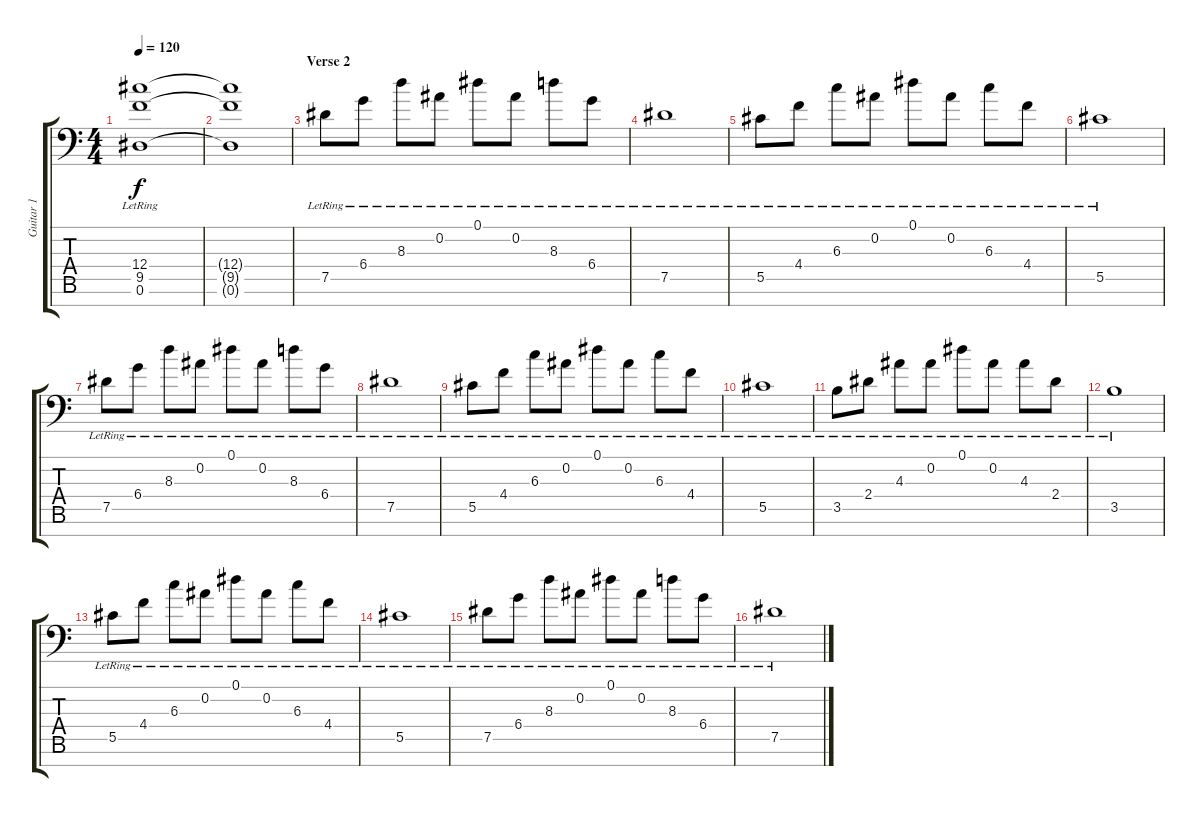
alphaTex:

\track ("Guitar 1" "Guitar 1") {instrument electricguitarjazz}
\staff {score tabs}
\tuning (Eb4 Bb3 Gb3 Db3 Ab2 Eb2 Bb1) {hide}
\ts (4 4)
\tempo 120
\clef f4
\ks c
(12.4{lr} 9.5{lr} 0.6{lr}).1{dy f} |
(12.4{t} 9.5{t} 0.6{t}).1 |
\section ("" "Verse 2")
7.5{lr}.8 6.4{lr}.8 8.3{lr}.8 0.2{lr}.8 0.1{lr}.8 0.2{lr}.8 8.3{lr}.8 6.4{lr}.8 |
7.5{lr}.1 |
5.5{lr}.8 4.4{lr}.8 6.3{lr}.8 0.2{lr}.8 0.1{lr}.8 0.2{lr}.8 6.3{lr}.8 4.4{lr}.8 |
5.5{lr}.1 |
7.5{lr}.8 6.4{lr}.8 8.3{lr}.8 0.2{lr}.8 0.1{lr}.8 0.2{lr}.8 8.3{lr}.8 6.4{lr}.8 |
7.5{lr}.1 |
5.5{lr}.8 4.4{lr}.8 6.3{lr}.8 0.2{lr}.8 0.1{lr}.8 0.2{lr}.8 6.3{lr}.8 4.4{lr}.8 |
5.5{lr}.1 |
3.5{lr}.8 2.4{lr}.8 4.3{lr}.8 0.2{lr}.8 0.1{lr}.8 0.2{lr}.8 4.3{lr}.8 2.4{lr}.8 |
3.5{lr}.1 |
5.5{lr}.8 4.4{lr}.8 6.3{lr}.8 0.2{lr}.8 0.1{lr}.8 0.2{lr}.8 6.3{lr}.8 4.4{lr}.8 |
5.5{lr}.1 |
7.5{lr}.8 6.4{lr}.8 8.3{lr}.8 0.2{lr}.8 0.1{lr}.8 0.2{lr}.8 8.3{lr}.8 6.4{lr}.8 |
7.5{lr}.1
